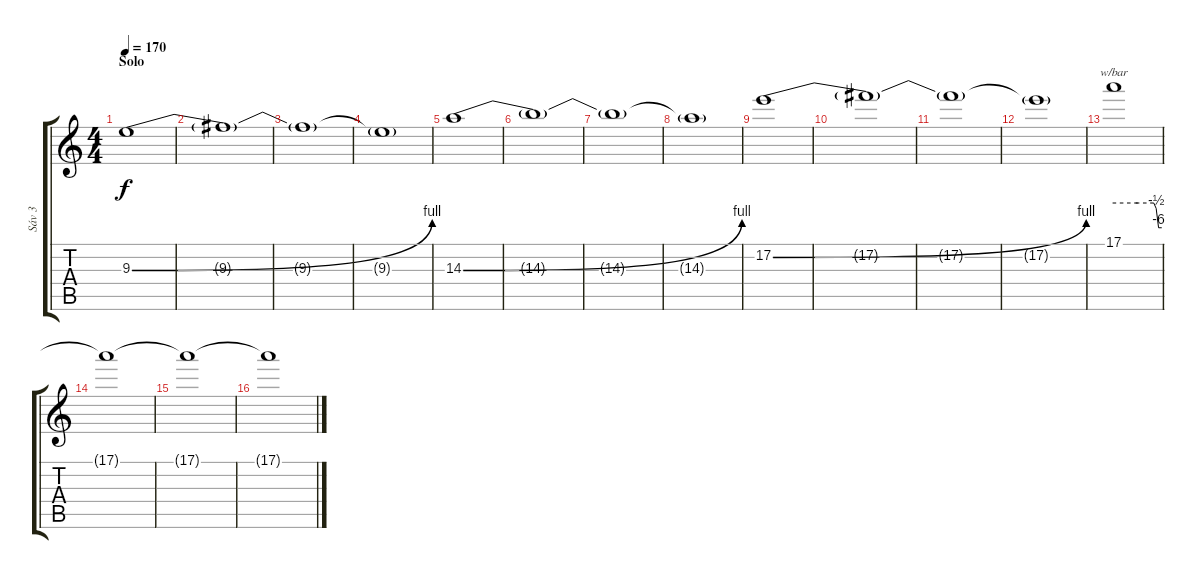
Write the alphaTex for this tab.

\track ("Sáv 3" "Sáv 3") {instrument overdrivenguitar}
\staff {score tabs}
\tuning (E4 B3 G3 D3 A2 E2) {hide}
\ts (4 4)
\section ("" "Solo")
\tempo 170
\clef g2
\ks c
9.3{be (bend 0 0 60 4)}.1{dy f} |
9.3{t}.1 |
9.3{t}.1 |
9.3{t}.1 |
14.3{be (bend 0 0 60 4)}.1 |
14.3{t}.1 |
14.3{t}.1 |
14.3{t}.1 |
17.2{be (bend 0 0 60 4)}.1 |
17.2{t}.1 |
17.2{t}.1 |
17.2{t}.1 |
17.1.1{tbe (custom default 0 0 30 0 50 0 53 -2 56 -24 60 -24)} |
17.1{t}.1 |
17.1{t}.1 |
17.1{t}.1
